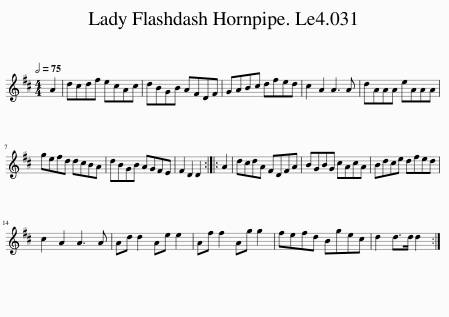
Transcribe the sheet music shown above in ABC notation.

X:1
L:1/8
Q:1/2=75
M:4/4
I:linebreak $
K:D
V:1 treble
V:1
 A2 | dcdf ecAc | dBGB AFDF | GABc dfed | c2 A2 A3 A | %5
 dAAA eAAA |$ gefd dcBA | dBGB AGFE | F2 D2 D2 :: A2 | %10
 dcdA FDFA | BGBG cAcA | Bdce dfed |$ c2 A2 A3 A | Ad d2 Ae e2 | %15
 Af f2 Ag g2 | fefd Bgec | d2 d>d d2 :| %18
